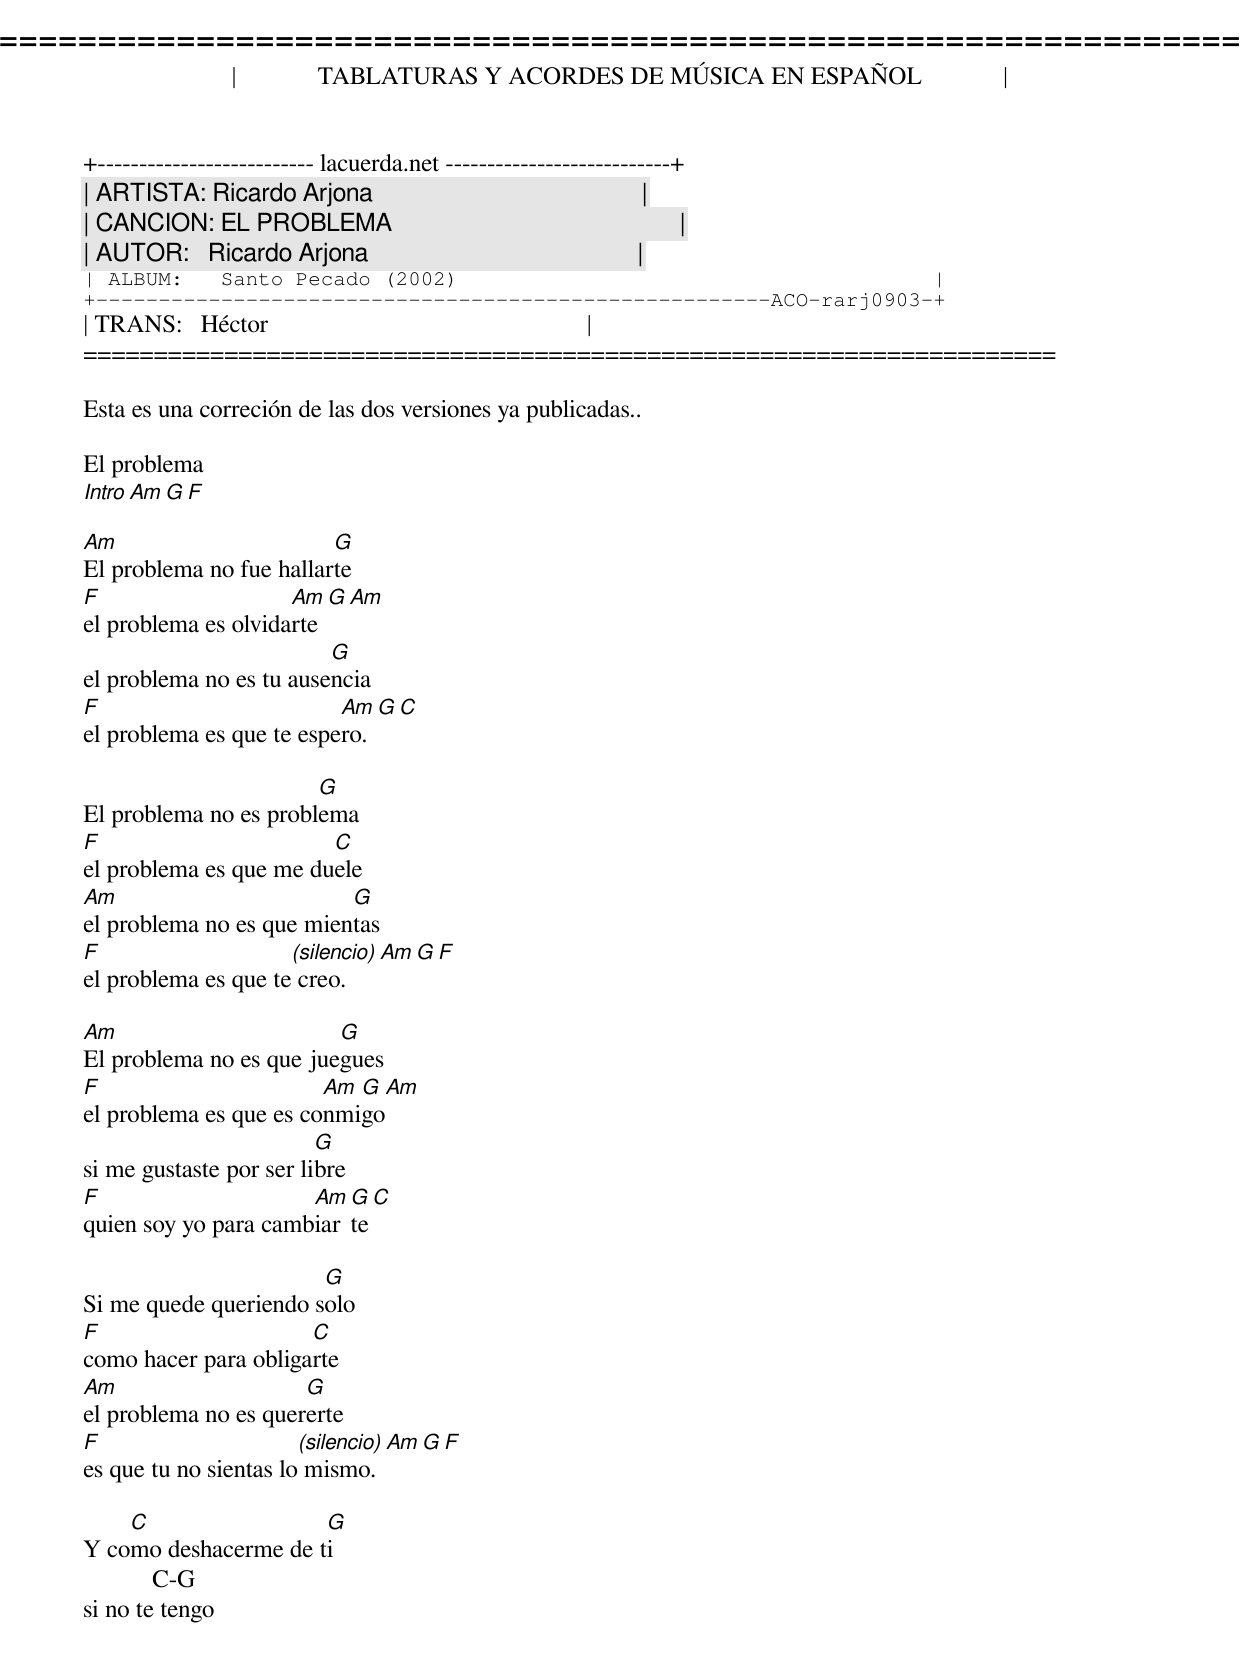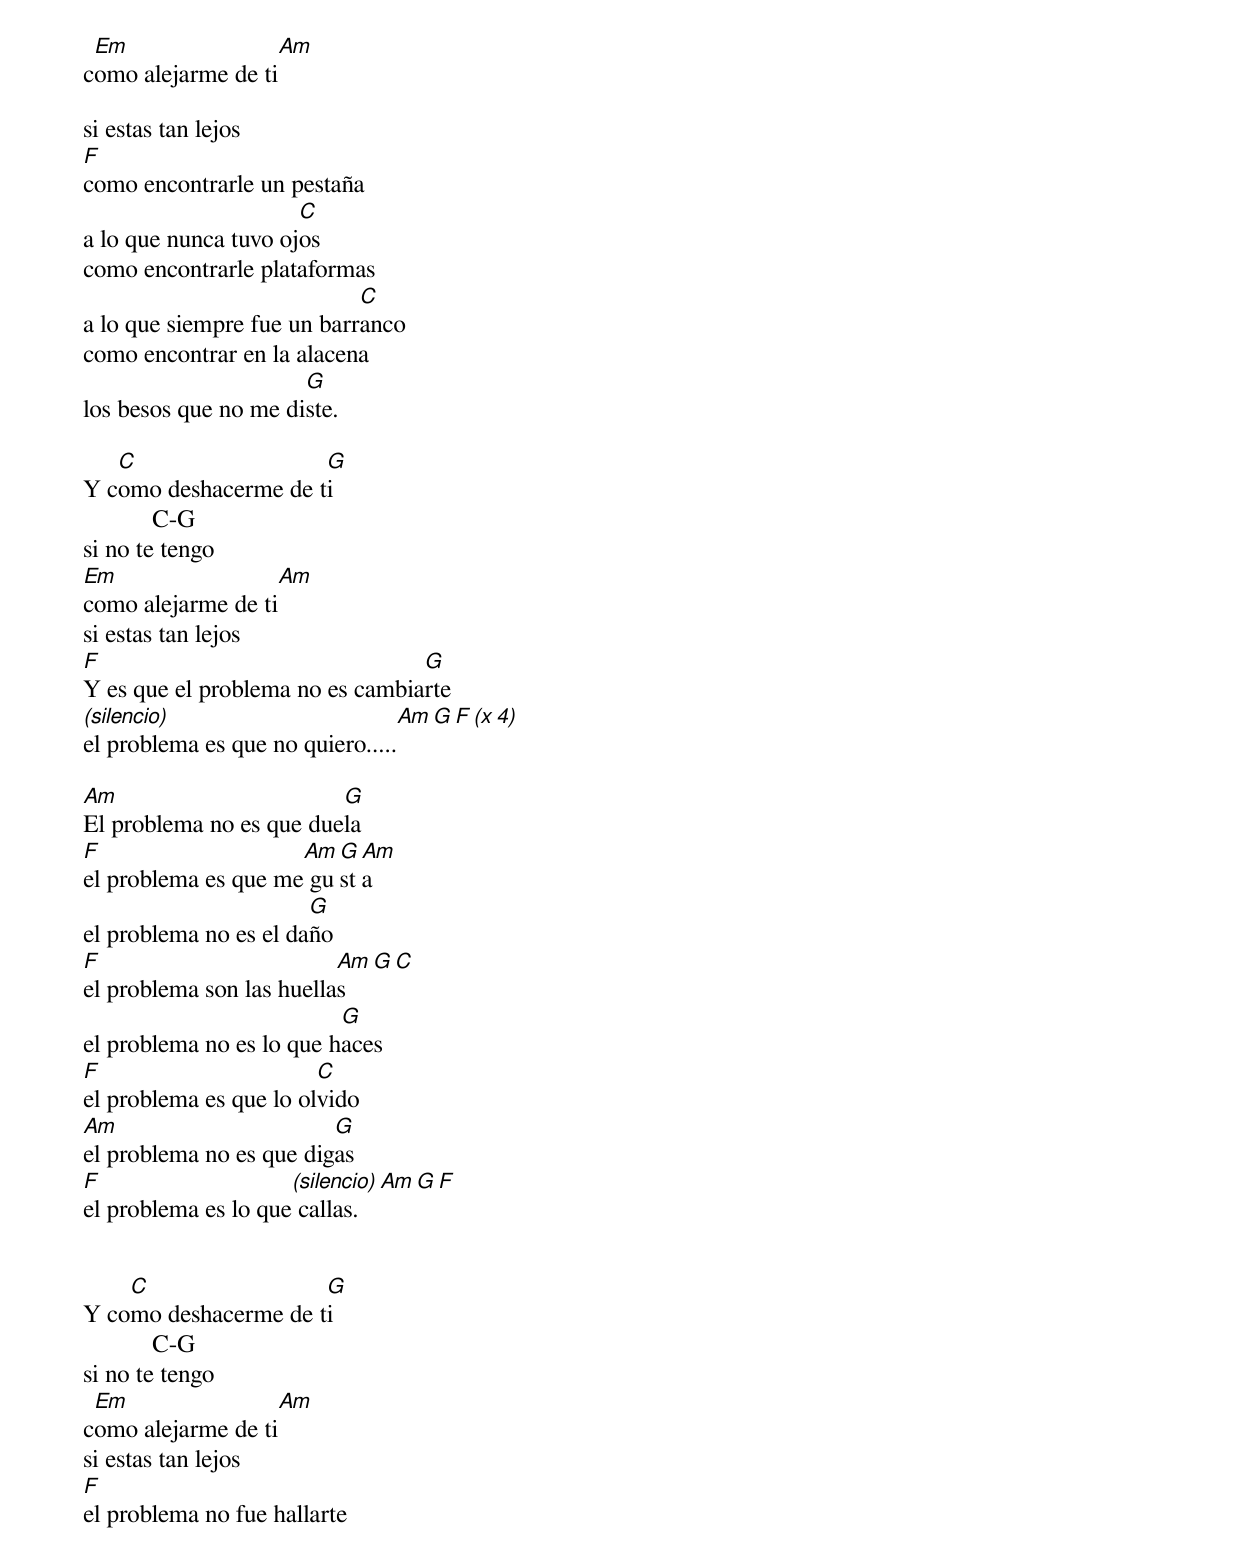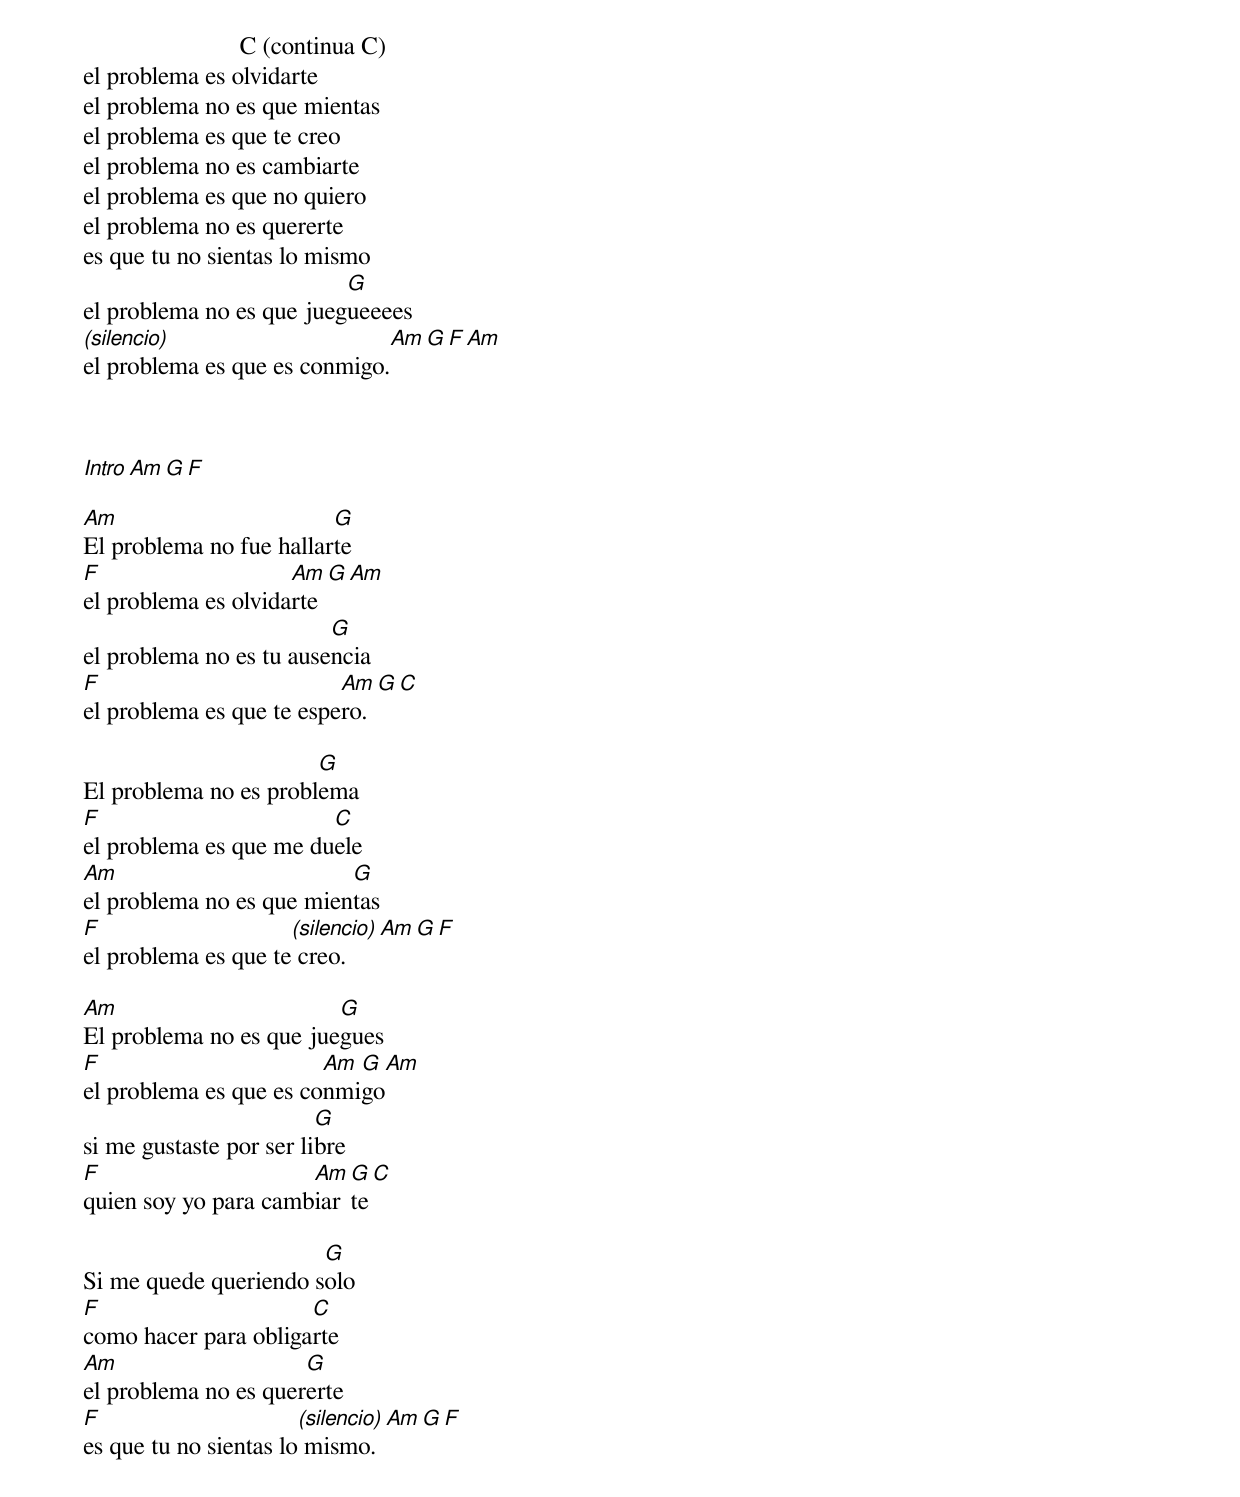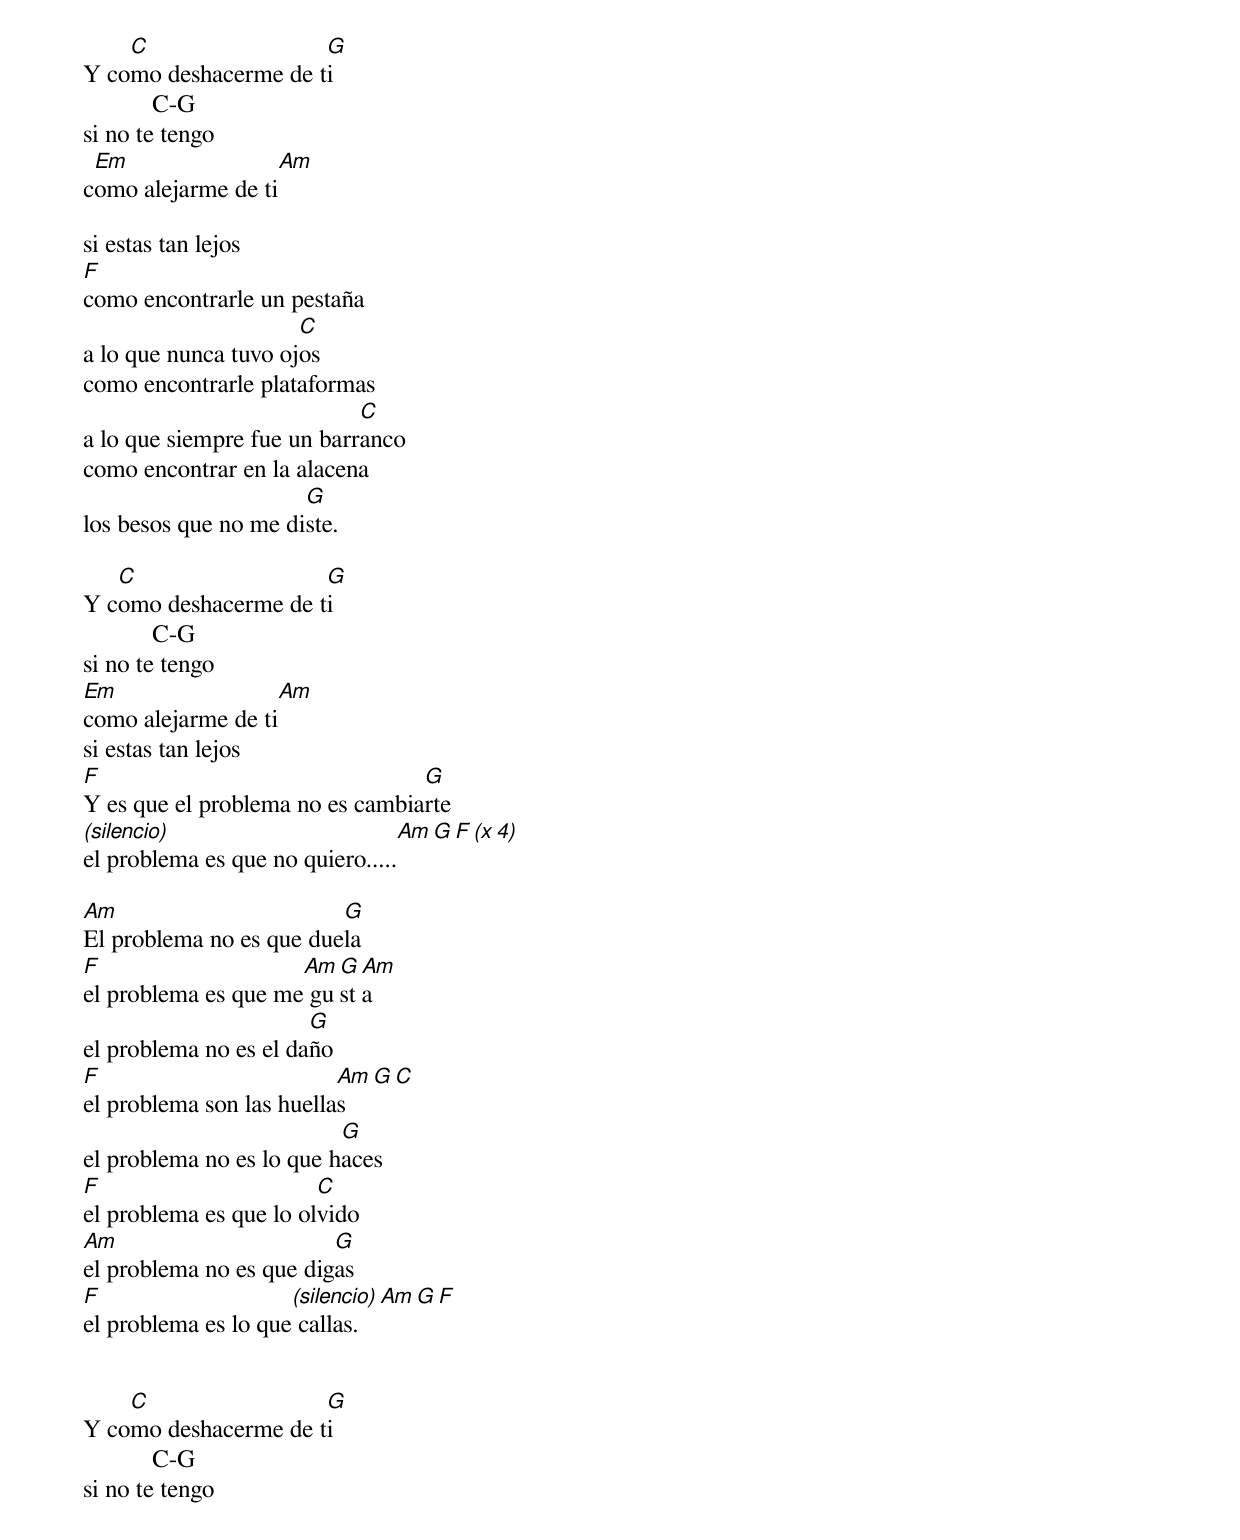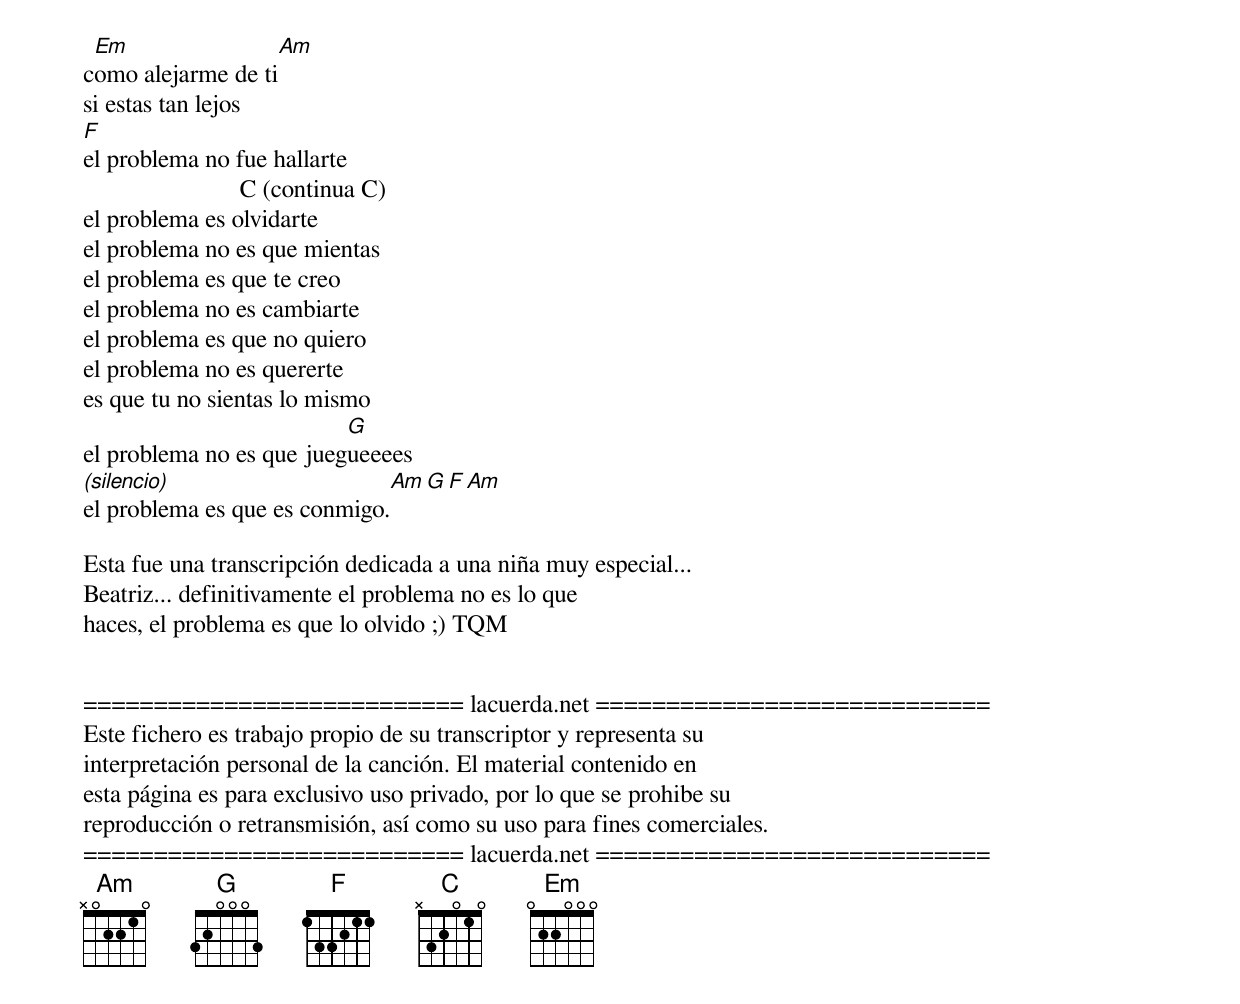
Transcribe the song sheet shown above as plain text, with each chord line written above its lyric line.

=====================================================================
|             TABLATURAS Y ACORDES DE MÚSICA EN ESPAÑOL             |
+-------------------------- lacuerda.net ---------------------------+
| ARTISTA: Ricardo Arjona                                           |
| CANCION: EL PROBLEMA                                              |
| AUTOR:   Ricardo Arjona                                           |
| ALBUM:   Santo Pecado (2002)                                      |
+------------------------------------------------------ACO-rarj0903-+
| TRANS:   Héctor                                                   |
=====================================================================

Esta es una correción de las dos versiones ya publicadas..

El problema
Intro Am G F

Am                       G
El problema no fue hallarte
F                    Am G Am
el problema es olvidarte
                         G
el problema no es tu ausencia
F                         Am G C
el problema es que te espero.

                       G
El problema no es problema
F                       C
el problema es que me duele
Am                        G
el problema no es que mientas
F                    (silencio)   Am G F
el problema es que te creo.

Am                       G
El problema no es que juegues
F                       Am G Am
el problema es que es conmigo
                         G
si me gustaste por ser libre
F                     Am G C
quien soy yo para cambiarte

                       G
Si me quede queriendo solo
F                     C
como hacer para obligarte
Am                    G
el problema no es quererte
F                      (silencio)  Am G F
es que tu no sientas lo mismo.

    C                 G
Y como deshacerme de ti
           C-G
si no te tengo
 Em                Am
como alejarme de ti

si estas tan lejos
F
como encontrarle un pestaña
                      C
a lo que nunca tuvo ojos
como encontrarle plataformas
                            C
a lo que siempre fue un barranco
como encontrar en la alacena
                      G
los besos que no me diste.

   C                  G
Y como deshacerme de ti
           C-G
si no te tengo
Em                 Am
como alejarme de ti
si estas tan lejos
F                                G
Y es que el problema no es cambiarte
(silencio)                          Am G F (x 4)
el problema es que no quiero.....

Am                       G
El problema no es que duela
F                    Am G Am
el problema es que me gusta
                       G
el problema no es el daño
F                         Am G C
el problema son las huellas
                          G
el problema no es lo que haces
F                       C
el problema es que lo olvido
Am                       G
el problema no es que digas
F                    (silencio)   Am G F
el problema es lo que callas.


    C                 G
Y como deshacerme de ti
           C-G
si no te tengo
 Em                Am
como alejarme de ti
si estas tan lejos
F
el problema no fue hallarte
                         C (continua C)
el problema es olvidarte
el problema no es que mientas
el problema es que te creo
el problema no es cambiarte
el problema es que no quiero
el problema no es quererte
es que tu no sientas lo mismo
                          G
el problema no es que juegueeees
(silencio)                     Am G F Am
el problema es que es conmigo.



Intro Am G F

Am                       G
El problema no fue hallarte
F                    Am G Am
el problema es olvidarte
                         G
el problema no es tu ausencia
F                         Am G C
el problema es que te espero.

                       G
El problema no es problema
F                       C
el problema es que me duele
Am                        G
el problema no es que mientas
F                    (silencio)   Am G F
el problema es que te creo.

Am                       G
El problema no es que juegues
F                       Am G Am
el problema es que es conmigo
                         G
si me gustaste por ser libre
F                     Am G C
quien soy yo para cambiarte

                       G
Si me quede queriendo solo
F                     C
como hacer para obligarte
Am                    G
el problema no es quererte
F                      (silencio)  Am G F
es que tu no sientas lo mismo.

    C                 G
Y como deshacerme de ti
           C-G
si no te tengo
 Em                Am
como alejarme de ti

si estas tan lejos
F
como encontrarle un pestaña
                      C
a lo que nunca tuvo ojos
como encontrarle plataformas
                            C
a lo que siempre fue un barranco
como encontrar en la alacena
                      G
los besos que no me diste.

   C                  G
Y como deshacerme de ti
           C-G
si no te tengo
Em                 Am
como alejarme de ti
si estas tan lejos
F                                G
Y es que el problema no es cambiarte
(silencio)                          Am G F (x 4)
el problema es que no quiero.....

Am                       G
El problema no es que duela
F                    Am G Am
el problema es que me gusta
                       G
el problema no es el daño
F                         Am G C
el problema son las huellas
                          G
el problema no es lo que haces
F                       C
el problema es que lo olvido
Am                       G
el problema no es que digas
F                    (silencio)   Am G F
el problema es lo que callas.


    C                 G
Y como deshacerme de ti
           C-G
si no te tengo
 Em                Am
como alejarme de ti
si estas tan lejos
F
el problema no fue hallarte
                         C (continua C)
el problema es olvidarte
el problema no es que mientas
el problema es que te creo
el problema no es cambiarte
el problema es que no quiero
el problema no es quererte
es que tu no sientas lo mismo
                          G
el problema no es que juegueeees
(silencio)                     Am G F Am
el problema es que es conmigo.

Esta fue una transcripción dedicada a una niña muy especial...
Beatriz... definitivamente el problema no es lo que
haces, el problema es que lo olvido ;) TQM


=========================== lacuerda.net ============================
Este fichero es trabajo propio de su transcriptor y representa su
interpretación personal de la canción. El material contenido en
esta página es para exclusivo uso privado, por lo que se prohibe su
reproducción o retransmisión, así como su uso para fines comerciales.
=========================== lacuerda.net ============================
